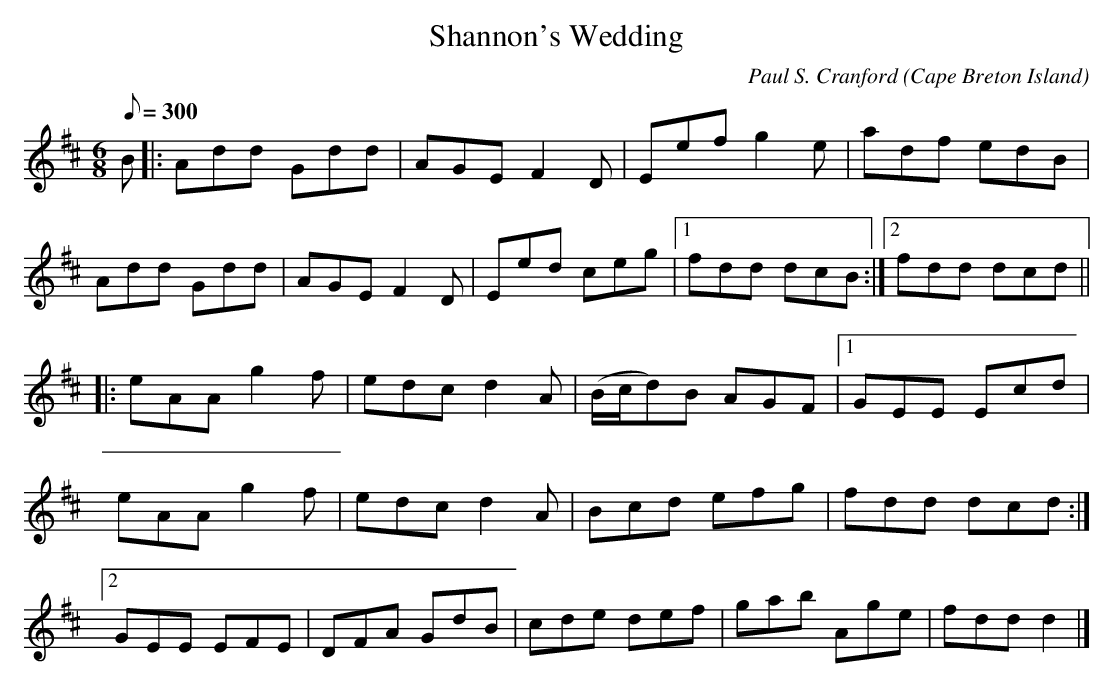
X:1
T:Shannon's Wedding
C:Paul S. Cranford
O:Cape Breton Island
L:1/8
Q:300
M:6/8
K:D
B|:Add Gdd|AGE F2 D|Eef g2 e|adf edB|
Add Gdd|AGE F2 D|Eed ceg|1fdd dcB:|[2fdd dcd||
|:eAA g2 f|edc d2 A|(B/c/d)B AGF|[1GEE Ecd|
eAA g2 f|edc d2 A|Bcd efg|fdd dcd:|
[2GEE EFE|DFA GdB|cde def|gab Age|fdd d2|]
